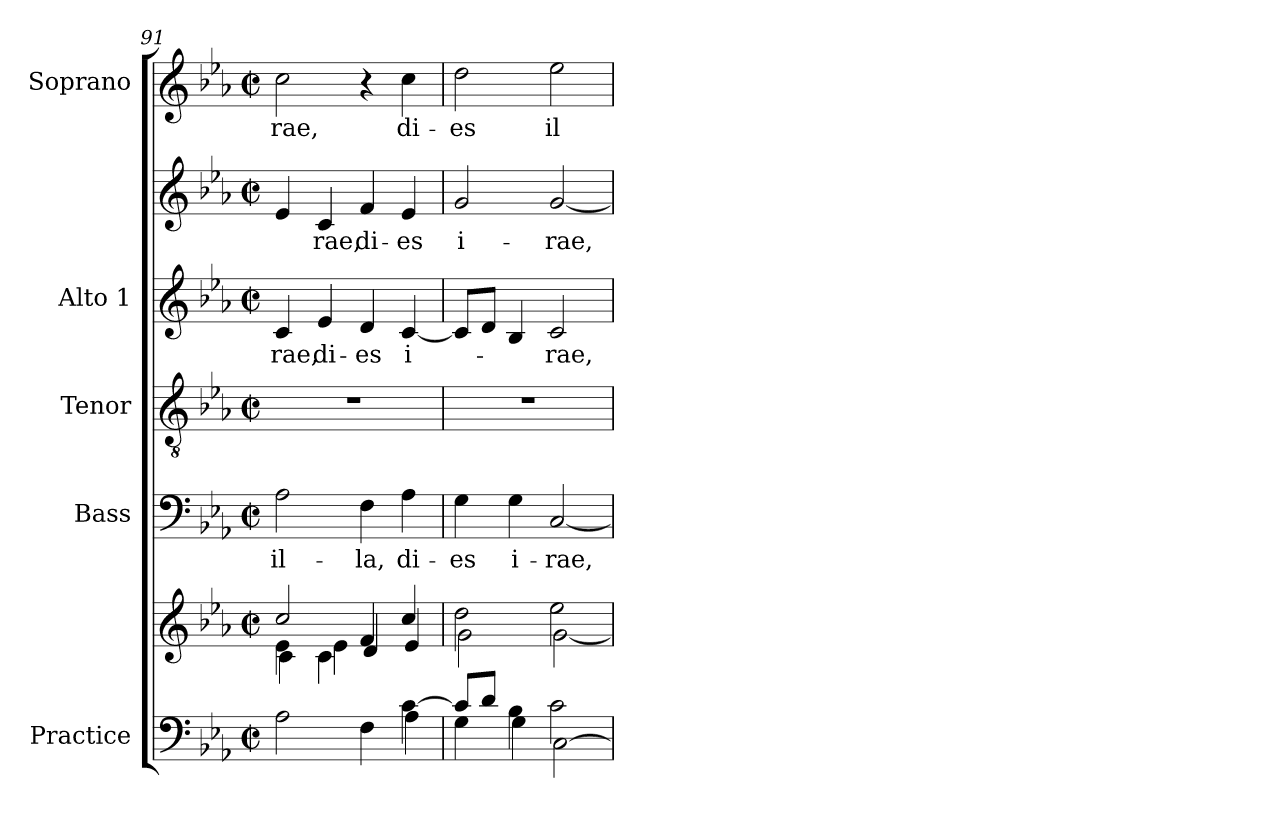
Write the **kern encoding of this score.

**kern	**kern	**kern	**text	**kern	**kern	**text	**kern	**text	**kern	**text
*part5	*part5	*part4	*part4	*part3	*part2	*part2	*part2	*part2	*part1	*part1
*staff7	*staff6	*staff5	*staff5	*staff4	*staff3	*staff3	*staff2	*staff2	*staff1	*staff1
*I"Practice	*	*I"Bass	*	*I"Tenor	*I"Alto 1	*	*	*	*I"Soprano	*
*	*	*I'B	*	*I'T	*I'A	*	*	*	*I'S	*
*clefF4	*clefG2	*clefF4	*	*clefGv2	*clefG2	*	*clefG2	*	*clefG2	*
*k[b-e-a-]	*k[b-e-a-]	*k[b-e-a-]	*	*k[b-e-a-]	*k[b-e-a-]	*	*k[b-e-a-]	*	*k[b-e-a-]	*
*E-:	*E-:	*E-:	*	*E-:	*E-:	*	*E-:	*	*E-:	*
*M2/2	*M2/2	*M2/2	*	*M2/2	*M2/2	*	*M2/2	*	*M2/2	*
*met(c|)	*met(c|)	*met(c|)	*	*met(c|)	*met(c|)	*	*met(c|)	*	*met(c|)	*
=91	=91	=91	=91	=91	=91	=91	=91	=91	=91	=91
*^	*^	*	*	*	*	*	*	*	*	*
*	*^	*	*^	*	*	*	*	*	*	*	*	*
!	!	!	!	!	!	!	!LO:LY:b	!	!	!LO:LY:b	!	!	!	!LO:LY:b
2.ryy	1ryy	2A-\	2cc/	4e-\	4c\	2A-	il-	1r	4c	rae,	4e-/	.	2cc	rae,
!	!	!	!	!	!	!	!	!	!	!LO:LY:b	!	!LO:LY:b	!	!
.	.	.	.	4c\	4e-\	.	.	.	4e-/	di-	4c	rae,	.	.
!	!	!	!	!	!	!	!LO:LY:b	!	!	!LO:LY:b	!	!LO:LY:b	!	!
.	.	4F\	4ryy	4f/	4d/	4F	-la,	.	4d	-es	4f	di-	4r	.
!	!	!	!	!	!	!	!LO:LY:b	!	!	!LO:LY:b	!	!LO:LY:b	!	!LO:LY:b
[4c\	.	4A-\	4cc/	4e-/	4ryy	4A-	di-	.	[4c	i-	4e-	-es	4cc	di-
=92	=92	=92	=92	=92	=92	=92	=92	=92	=92	=92	=92	=92	=92	=92
!	!	!	!	!	!	!	!LO:LY:b	!	!	!	!	!LO:LY:b	!	!LO:LY:b
*	*	*	*	*v	*v	*	*	*	*	*	*	*	*	*
8c/L]	1ryy	4G\	2dd\	2g\	4G\	-es	1r	8cL]	.	2g	i-	2dd	-es
8d/J	.	.	.	.	.	.	.	8dJ	.	.	.	.	.
!	!	!	!	!	!	!LO:LY:b	!	!	!	!	!	!	!
4B-\	.	4G\	.	.	4G\	i-	.	4B-	.	.	.	.	.
!	!	!	!	!	!	!LO:LY:b	!	!	!LO:LY:b	!	!LO:LY:b	!	!LO:LY:b
2c\	.	[2C\	2ee-\	[2g\	[2C	-rae,	.	2c	rae,	[2g	-rae,	2ee-\	il-
*v	*v	*v	*	*	*	*	*	*	*	*	*	*	*
*	*v	*v	*	*	*	*	*	*	*	*	*
=	=	=	=	=	=	=	=	=	=	=
*-	*-	*-	*-	*-	*-	*-	*-	*-	*-	*-
